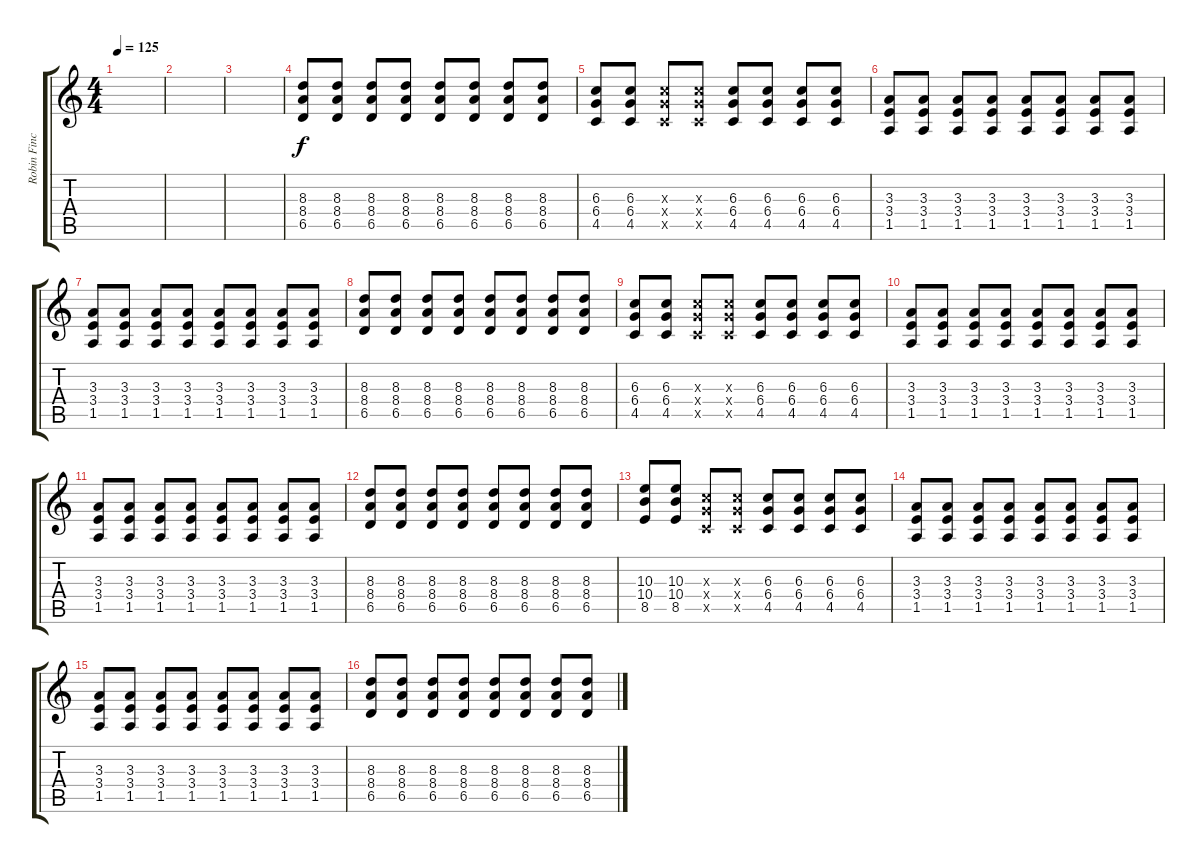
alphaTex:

\track ("Robin Finck" "Robin Finc") {instrument overdrivenguitar}
\staff {score tabs}
\tuning (Eb4 Bb3 Gb3 Db3 Ab2 Eb2) {hide}
\ts (4 4)
\tempo 125
\clef g2
\ks c
|
|
|
(8.3 8.4 6.5).8{volume 4} (8.3 8.4 6.5).8 (8.3 8.4 6.5).8 (8.3 8.4 6.5).8 (8.3 8.4 6.5).8 (8.3 8.4 6.5).8 (8.3 8.4 6.5).8 (8.3 8.4 6.5).8 |
(6.3 6.4 4.5).8 (6.3 6.4 4.5).8 (6.3{x} 6.4{x} 4.5{x}).8 (6.3{x} 6.4{x} 4.5{x}).8 (6.3 6.4 4.5).8 (6.3 6.4 4.5).8 (6.3 6.4 4.5).8 (6.3 6.4 4.5).8 |
(3.3 3.4 1.5).8 (3.3 3.4 1.5).8 (3.3 3.4 1.5).8 (3.3 3.4 1.5).8 (3.3 3.4 1.5).8 (3.3 3.4 1.5).8 (3.3 3.4 1.5).8 (3.3 3.4 1.5).8 |
(3.3 3.4 1.5).8 (3.3 3.4 1.5).8 (3.3 3.4 1.5).8 (3.3 3.4 1.5).8 (3.3 3.4 1.5).8 (3.3 3.4 1.5).8 (3.3 3.4 1.5).8 (3.3 3.4 1.5).8 |
(8.3 8.4 6.5).8 (8.3 8.4 6.5).8 (8.3 8.4 6.5).8 (8.3 8.4 6.5).8 (8.3 8.4 6.5).8 (8.3 8.4 6.5).8 (8.3 8.4 6.5).8 (8.3 8.4 6.5).8 |
(6.3 6.4 4.5).8 (6.3 6.4 4.5).8 (6.3{x} 6.4{x} 4.5{x}).8 (6.3{x} 6.4{x} 4.5{x}).8 (6.3 6.4 4.5).8 (6.3 6.4 4.5).8 (6.3 6.4 4.5).8 (6.3 6.4 4.5).8 |
(3.3 3.4 1.5).8 (3.3 3.4 1.5).8 (3.3 3.4 1.5).8 (3.3 3.4 1.5).8 (3.3 3.4 1.5).8 (3.3 3.4 1.5).8 (3.3 3.4 1.5).8 (3.3 3.4 1.5).8 |
(3.3 3.4 1.5).8 (3.3 3.4 1.5).8 (3.3 3.4 1.5).8 (3.3 3.4 1.5).8 (3.3 3.4 1.5).8 (3.3 3.4 1.5).8 (3.3 3.4 1.5).8 (3.3 3.4 1.5).8 |
(8.3 8.4 6.5).8 (8.3 8.4 6.5).8 (8.3 8.4 6.5).8 (8.3 8.4 6.5).8 (8.3 8.4 6.5).8 (8.3 8.4 6.5).8 (8.3 8.4 6.5).8 (8.3 8.4 6.5).8 |
(10.3 10.4 8.5).8 (10.3 10.4 8.5).8 (6.3{x} 6.4{x} 4.5{x}).8 (6.3{x} 6.4{x} 4.5{x}).8 (6.3 6.4 4.5).8 (6.3 6.4 4.5).8 (6.3 6.4 4.5).8 (6.3 6.4 4.5).8 |
(3.3 3.4 1.5).8 (3.3 3.4 1.5).8 (3.3 3.4 1.5).8 (3.3 3.4 1.5).8 (3.3 3.4 1.5).8 (3.3 3.4 1.5).8 (3.3 3.4 1.5).8 (3.3 3.4 1.5).8 |
(3.3 3.4 1.5).8 (3.3 3.4 1.5).8 (3.3 3.4 1.5).8 (3.3 3.4 1.5).8 (3.3 3.4 1.5).8 (3.3 3.4 1.5).8 (3.3 3.4 1.5).8 (3.3 3.4 1.5).8 |
(8.3 8.4 6.5).8 (8.3 8.4 6.5).8 (8.3 8.4 6.5).8 (8.3 8.4 6.5).8 (8.3 8.4 6.5).8 (8.3 8.4 6.5).8 (8.3 8.4 6.5).8 (8.3 8.4 6.5).8
